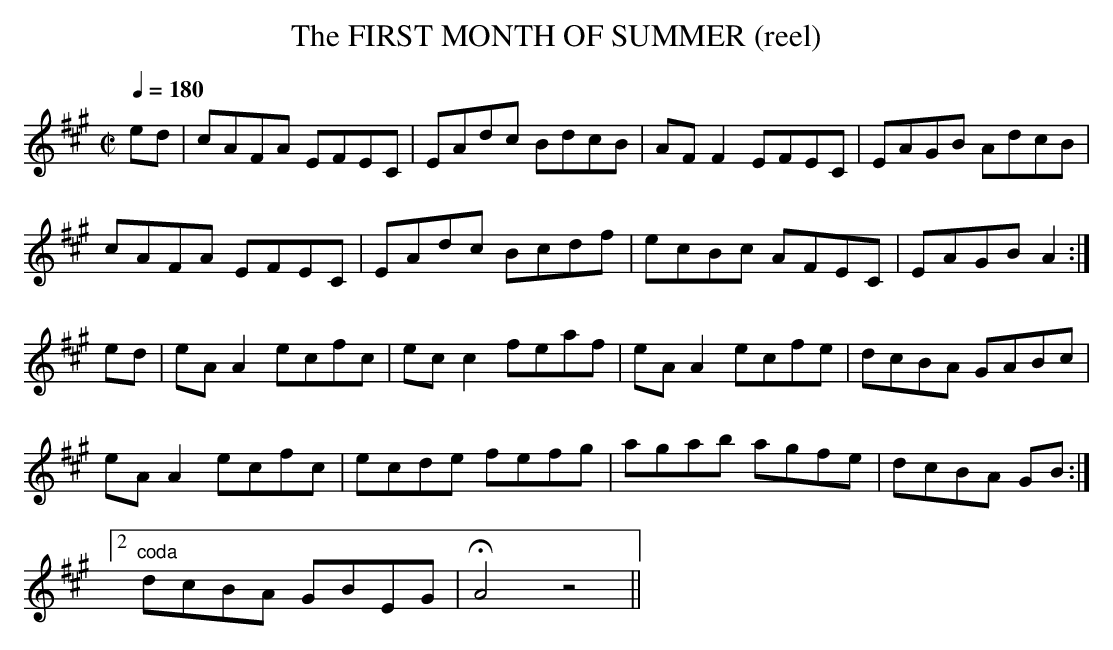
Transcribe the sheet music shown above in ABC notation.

X:1
T:FIRST MONTH OF SUMMER (reel), The
Q:1/4=180
M:C|
L:1/8
K:A
ed|cAFA EFEC|EAdc BdcB|AFF2 EFEC|EAGB AdcB|
cAFA EFEC|EAdc Bcdf|ecBc AFEC|EAGB A2 :|
ed|eAA2 ecfc|ecc2 feaf|eAA2 ecfe|dcBA GABc|
eAA2 ecfc|ecde fefg|agab agfe|dcBA GB :|
[2 "coda"dcBA GBEG|HA4z4||
